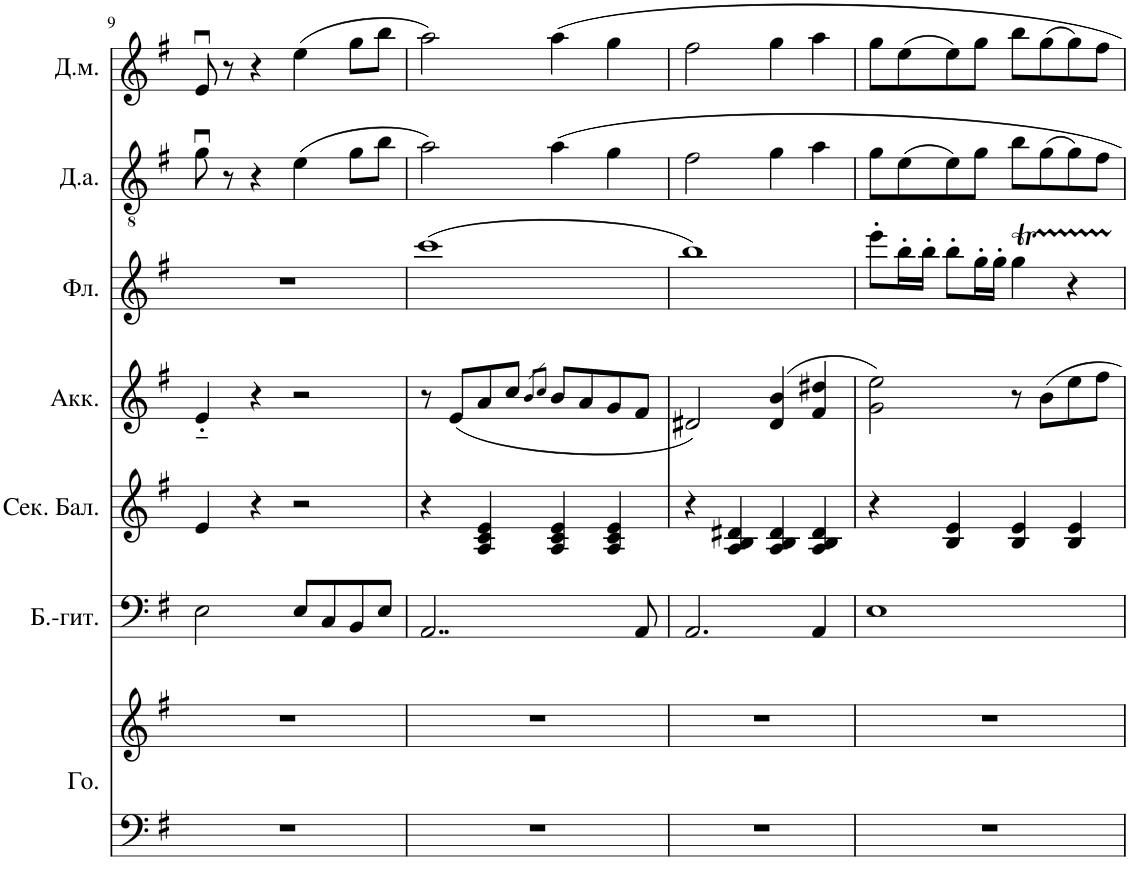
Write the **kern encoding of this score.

**kern	**kern	**kern	**kern	**kern	**kern	**kern	**kern
*part7	*part7	*part6	*part5	*part4	*part3	*part2	*part1
*staff8	*staff7	*staff6	*staff5	*staff4	*staff3	*staff2	*staff1
*I"Голос	*	*I"Бас-гитара	*I"Секунда балалайка	*I"Аккордеон	*I"Флейта	*I"Домра альтовая	*I"Домра малая
!!LO:PB:g=z
*clefF4	*clefG2	*clefF4	*clefG2	*clefG2	*clefG2	*clefGv2	*clefG2
*	*	*Trd7c12	*	*	*	*	*
*k[f#]	*k[f#]	*k[f#]	*k[f#]	*k[f#]	*k[f#]	*k[f#]	*k[f#]
*M4/4	*M4/4	*M4/4	*M4/4	*M4/4	*M4/4	*M4/4	*M4/4
=9	=9	=9	=9	=9	=9	=9	=9
1r	1r	2E\	4e/	4e'~/	1r	8gu\	8eu/
.	.	.	.	.	.	8r	8r
.	.	.	4r	4r	.	4r	4r
.	.	8E/L	2r	2r	.	(4e\	(4ee\
.	.	8C/	.	.	.	.	.
.	.	8BB/	.	.	.	8g\L	8gg\L
.	.	8E/J	.	.	.	8b\J	8bb\J
=10	=10	=10	=10	=10	=10	=10	=10
1r	1r	2..AA/	4r	8r	(1ccc	2a\)	2aa\)
.	.	.	.	(8e/L	.	.	.
.	.	.	4A/ 4c/ 4e/	8a/	.	.	.
.	.	.	.	8cc/J	.	.	.
.	.	.	.	8qb/L	.	.	.
.	.	.	.	8qcc/J	.	.	.
.	.	.	4A/ 4c/ 4e/	8b/L	.	4a\	4aa\
.	.	.	.	8a/	.	.	.
.	.	.	4A/ 4c/ 4e/	8g/	.	4g\	4gg\
.	.	8AA/	.	8f#/J	.	.	.
=11	=11	=11	=11	=11	=11	=11	=11
1r	1r	2.AA/	4r	2d#X/)	1bb)	2f#\	2ff#\
.	.	.	4A/ 4B/ 4d#X/	.	.	.	.
.	.	.	4A/ 4B/ 4d#/	(4d#/ 4b/	.	4g\	4gg\
.	.	4AA/	4A/ 4B/ 4d#/	4f#/ 4dd#X/	.	4a\	4aa\
=12	=12	=12	=12	=12	=12	=12	=12
1r	1r	1E	4r	2g\ 2ee\)	8eee'\L	8g\L	8gg\L
.	.	.	.	.	16bb'\L	(8e\	(8ee\
.	.	.	.	.	16bb'\JJ	.	.
.	.	.	4B/ 4e/	.	8bb'\L	8e\)	8ee\)
.	.	.	.	.	16gg'\L	8g\J	8gg\J
.	.	.	.	.	16gg'\JJ	.	.
.	.	.	4B/ 4e/	8r	4ggT\	8b\L	8bb\L
.	.	.	.	8b\L	.	(8g\	(8gg\
.	.	.	4B/ 4e/	8ee\	4r	8g\)	8gg\)
.	.	.	.	8ff#\J	.	8f#\J	8ff#\J
=	=	=	=	=	=	=	=
*-	*-	*-	*-	*-	*-	*-	*-
